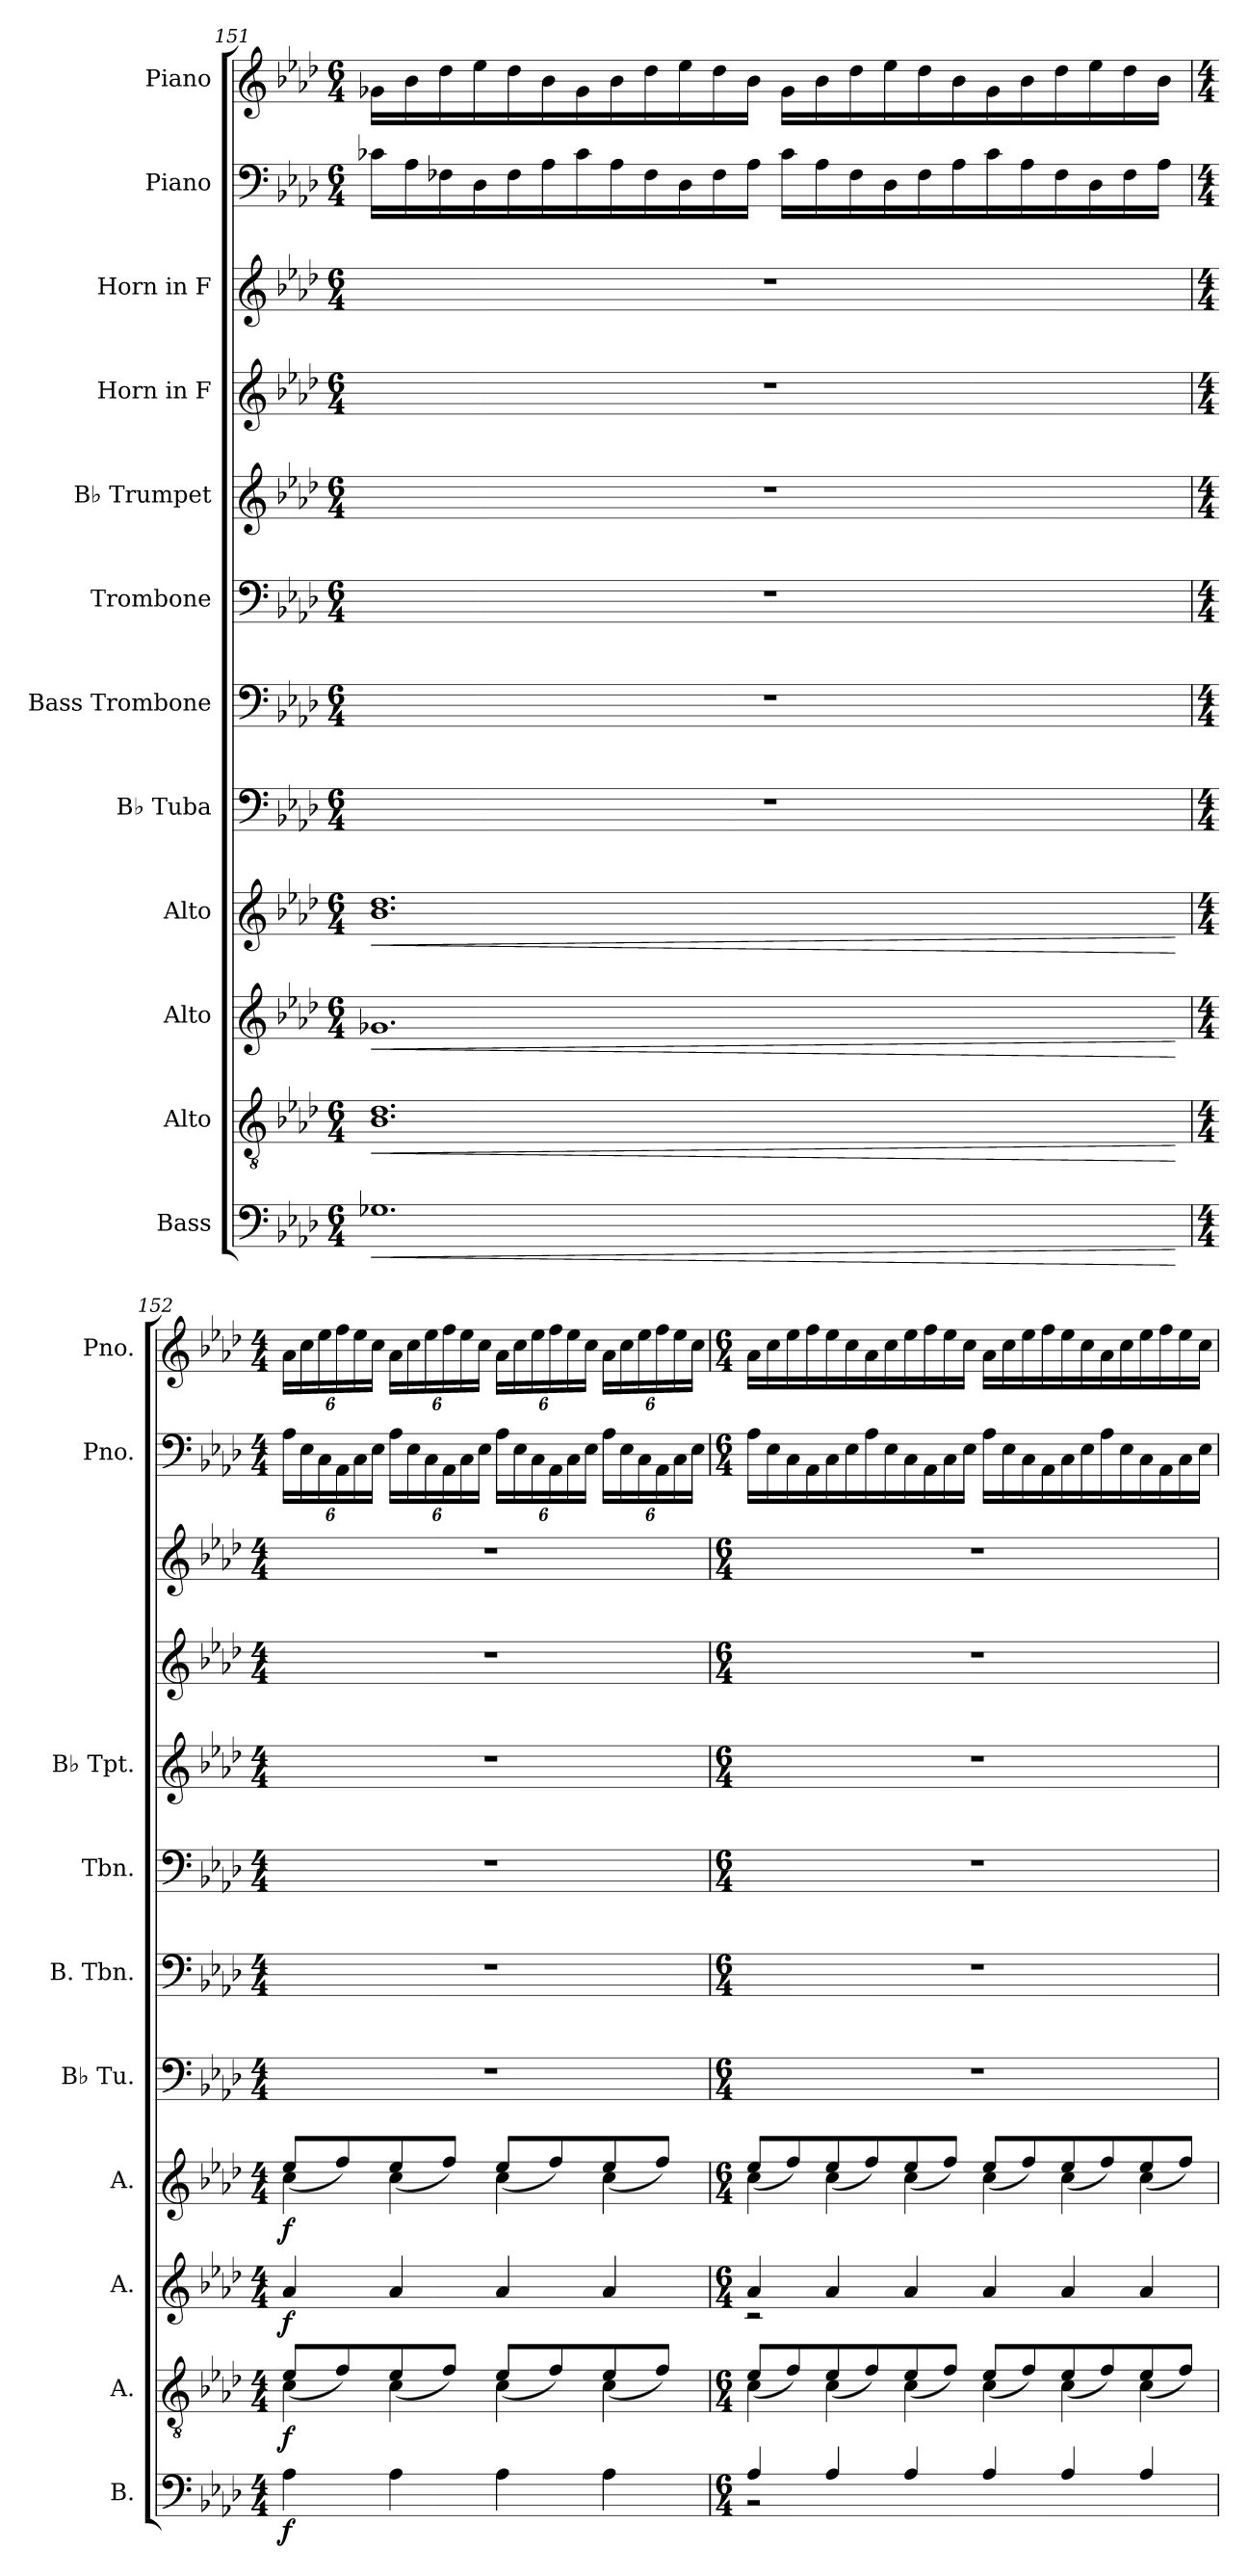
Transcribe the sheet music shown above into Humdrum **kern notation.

**kern	**dynam	**kern	**dynam	**kern	**dynam	**kern	**dynam	**kern	**kern	**kern	**kern	**kern	**kern	**kern	**kern
*part12	*part12	*part11	*part11	*part10	*part10	*part9	*part9	*part8	*part7	*part6	*part5	*part4	*part3	*part2	*part1
*staff12	*staff12	*staff11	*staff11	*staff10	*staff10	*staff9	*staff9	*staff8	*staff7	*staff6	*staff5	*staff4	*staff3	*staff2	*staff1
*I"Bass	*	*I"Alto	*	*I"Alto	*	*I"Alto	*	*I"B♭ Tuba	*I"Bass Trombone	*I"Trombone	*I"B♭ Trumpet	*I"Horn in F	*I"Horn in F	*I"Piano	*I"Piano
*I'B.	*	*I'A.	*	*I'A.	*	*I'A.	*	*I'B♭ Tu.	*I'B. Tbn.	*I'Tbn.	*I'B♭ Tpt.	*	*	*I'Pno.	*I'Pno.
!!LO:PB:g=z
*clefF4	*	*clefGv2	*	*clefG2	*	*clefG2	*	*clefF4	*clefF4	*clefF4	*clefG2	*clefG2	*clefG2	*clefF4	*clefG2
*	*	*	*	*	*	*	*	*	*	*	*ITrd1c2	*ITrd4c7	*ITrd4c7	*	*
*k[b-e-a-d-]	*	*k[b-e-a-d-]	*	*k[b-e-a-d-]	*	*k[b-e-a-d-]	*	*k[b-e-a-d-]	*k[b-e-a-d-]	*k[b-e-a-d-]	*k[b-e-a-d-g-c-]	*k[b-e-a-d-g-]	*k[b-e-a-d-g-]	*k[b-e-a-d-]	*k[b-e-a-d-]
*M6/4	*	*M6/4	*	*M6/4	*	*M6/4	*	*M6/4	*M6/4	*M6/4	*M6/4	*M6/4	*M6/4	*M6/4	*M6/4
=151	=151	=151	=151	=151	=151	=151	=151	=151	=151	=151	=151	=151	=151	=151	=151
!	!LO:HP:b	!	!LO:HP:b	!	!LO:HP:b	!	!LO:HP:b	!	!	!	!	!	!	!	!
1.G-X	<	1.B- 1.d-	<	1.g-X	<	1.b- 1.dd-	<	1.r	1.r	1.r	1.r	1.r	1.r	16c-X\LL	16g-X\LL
.	.	.	.	.	.	.	.	.	.	.	.	.	.	16A-\	16b-\
.	.	.	.	.	.	.	.	.	.	.	.	.	.	16F-X\	16dd-\
.	.	.	.	.	.	.	.	.	.	.	.	.	.	16D-\	16ee-\
.	.	.	.	.	.	.	.	.	.	.	.	.	.	16F-\	16dd-\
.	.	.	.	.	.	.	.	.	.	.	.	.	.	16A-\	16b-\
.	.	.	.	.	.	.	.	.	.	.	.	.	.	16c-\	16g-\
.	.	.	.	.	.	.	.	.	.	.	.	.	.	16A-\	16b-\
.	.	.	.	.	.	.	.	.	.	.	.	.	.	16F-\	16dd-\
.	.	.	.	.	.	.	.	.	.	.	.	.	.	16D-\	16ee-\
.	.	.	.	.	.	.	.	.	.	.	.	.	.	16F-\	16dd-\
.	.	.	.	.	.	.	.	.	.	.	.	.	.	16A-\JJ	16b-\JJ
.	.	.	.	.	.	.	.	.	.	.	.	.	.	16c-\LL	16g-\LL
.	.	.	.	.	.	.	.	.	.	.	.	.	.	16A-\	16b-\
.	.	.	.	.	.	.	.	.	.	.	.	.	.	16F-\	16dd-\
.	.	.	.	.	.	.	.	.	.	.	.	.	.	16D-\	16ee-\
.	.	.	.	.	.	.	.	.	.	.	.	.	.	16F-\	16dd-\
.	.	.	.	.	.	.	.	.	.	.	.	.	.	16A-\	16b-\
.	.	.	.	.	.	.	.	.	.	.	.	.	.	16c-\	16g-\
.	.	.	.	.	.	.	.	.	.	.	.	.	.	16A-\	16b-\
.	.	.	.	.	.	.	.	.	.	.	.	.	.	16F-\	16dd-\
.	.	.	.	.	.	.	.	.	.	.	.	.	.	16D-\	16ee-\
.	.	.	.	.	.	.	.	.	.	.	.	.	.	16F-\	16dd-\
.	.	.	.	.	.	.	.	.	.	.	.	.	.	16A-\JJ	16b-\JJ
.	[	.	[	.	[	.	[	.	.	.	.	.	.	.	.
!!LO:PB:g=z
=152	=152	=152	=152	=152	=152	=152	=152	=152	=152	=152	=152	=152	=152	=152	=152
*M4/4	*	*M4/4	*	*M4/4	*	*M4/4	*	*M4/4	*M4/4	*M4/4	*M4/4	*M4/4	*M4/4	*M4/4	*M4/4
*	*	*^	*	*	*	*^	*	*	*	*	*	*	*	*	*
*	*	*	*	*	*	*	*	*	*	*	*	*	*	*	*	*Xbrackettup	*Xbrackettup
!	!LO:DY:b	!	!	!LO:DY:b	!	!LO:DY:b	!	!	!LO:DY:b	!	!	!	!	!	!	!	!
4A-\	f	4c\	(8e-/L	f	4a-/	f	4cc\	(8ee-/L	f	1r	1r	1r	1r	1r	1r	24A-\LL	24a-\LL
.	.	.	.	.	.	.	.	.	.	.	.	.	.	.	.	24E-\	24cc\
.	.	.	.	.	.	.	.	.	.	.	.	.	.	.	.	24C\	24ee-\
.	.	.	8f/)	.	.	.	.	8ff/)	.	.	.	.	.	.	.	24AA-\	24ff\
.	.	.	.	.	.	.	.	.	.	.	.	.	.	.	.	24C\	24ee-\
.	.	.	.	.	.	.	.	.	.	.	.	.	.	.	.	24E-\JJ	24cc\JJ
4A-\	.	4c\	(8e-/	.	4a-/	.	4cc\	(8ee-/	.	.	.	.	.	.	.	24A-\LL	24a-\LL
.	.	.	.	.	.	.	.	.	.	.	.	.	.	.	.	24E-\	24cc\
.	.	.	.	.	.	.	.	.	.	.	.	.	.	.	.	24C\	24ee-\
.	.	.	8f/J)	.	.	.	.	8ff/J)	.	.	.	.	.	.	.	24AA-\	24ff\
.	.	.	.	.	.	.	.	.	.	.	.	.	.	.	.	24C\	24ee-\
.	.	.	.	.	.	.	.	.	.	.	.	.	.	.	.	24E-\JJ	24cc\JJ
4A-\	.	4c\	(8e-/L	.	4a-/	.	4cc\	(8ee-/L	.	.	.	.	.	.	.	24A-\LL	24a-\LL
.	.	.	.	.	.	.	.	.	.	.	.	.	.	.	.	24E-\	24cc\
.	.	.	.	.	.	.	.	.	.	.	.	.	.	.	.	24C\	24ee-\
.	.	.	8f/)	.	.	.	.	8ff/)	.	.	.	.	.	.	.	24AA-\	24ff\
.	.	.	.	.	.	.	.	.	.	.	.	.	.	.	.	24C\	24ee-\
.	.	.	.	.	.	.	.	.	.	.	.	.	.	.	.	24E-\JJ	24cc\JJ
4A-\	.	4c\	(8e-/	.	4a-/	.	4cc\	(8ee-/	.	.	.	.	.	.	.	24A-\LL	24a-\LL
.	.	.	.	.	.	.	.	.	.	.	.	.	.	.	.	24E-\	24cc\
.	.	.	.	.	.	.	.	.	.	.	.	.	.	.	.	24C\	24ee-\
.	.	.	8f/J)	.	.	.	.	8ff/J)	.	.	.	.	.	.	.	24AA-\	24ff\
.	.	.	.	.	.	.	.	.	.	.	.	.	.	.	.	24C\	24ee-\
.	.	.	.	.	.	.	.	.	.	.	.	.	.	.	.	24E-\JJ	24cc\JJ
!!LO:PB:g=z
=153	=153	=153	=153	=153	=153	=153	=153	=153	=153	=153	=153	=153	=153	=153	=153	=153	=153
*M6/4	*	*M6/4	*	*	*M6/4	*	*M6/4	*	*	*M6/4	*M6/4	*M6/4	*M6/4	*M6/4	*M6/4	*M6/4	*M6/4
*^	*	*	*	*	*^	*	*	*	*	*	*	*	*	*	*	*	*
4A-/	2r	.	4c\	(8e-/L	.	4a-/	2r	.	4cc\	(8ee-/L	.	1.r	1.r	1.r	1.r	1.r	1.r	16A-\LL	16a-\LL
.	.	.	.	.	.	.	.	.	.	.	.	.	.	.	.	.	.	16E-\	16cc\
.	.	.	.	8f/)	.	.	.	.	.	8ff/)	.	.	.	.	.	.	.	16C\	16ee-\
.	.	.	.	.	.	.	.	.	.	.	.	.	.	.	.	.	.	16AA-\	16ff\
4A-/	.	.	4c\	(8e-/	.	4a-/	.	.	4cc\	(8ee-/	.	.	.	.	.	.	.	16C\	16ee-\
.	.	.	.	.	.	.	.	.	.	.	.	.	.	.	.	.	.	16E-\	16cc\
.	.	.	.	8f/)	.	.	.	.	.	8ff/)	.	.	.	.	.	.	.	16A-\	16a-\
.	.	.	.	.	.	.	.	.	.	.	.	.	.	.	.	.	.	16E-\	16cc\
4A-/	1ryy	.	4c\	(8e-/	.	4a-/	1ryy	.	4cc\	(8ee-/	.	.	.	.	.	.	.	16C\	16ee-\
.	.	.	.	.	.	.	.	.	.	.	.	.	.	.	.	.	.	16AA-\	16ff\
.	.	.	.	8f/J)	.	.	.	.	.	8ff/J)	.	.	.	.	.	.	.	16C\	16ee-\
.	.	.	.	.	.	.	.	.	.	.	.	.	.	.	.	.	.	16E-\JJ	16cc\JJ
4A-/	.	.	4c\	(8e-/L	.	4a-/	.	.	4cc\	(8ee-/L	.	.	.	.	.	.	.	16A-\LL	16a-\LL
.	.	.	.	.	.	.	.	.	.	.	.	.	.	.	.	.	.	16E-\	16cc\
.	.	.	.	8f/)	.	.	.	.	.	8ff/)	.	.	.	.	.	.	.	16C\	16ee-\
.	.	.	.	.	.	.	.	.	.	.	.	.	.	.	.	.	.	16AA-\	16ff\
4A-/	.	.	4c\	(8e-/	.	4a-/	.	.	4cc\	(8ee-/	.	.	.	.	.	.	.	16C\	16ee-\
.	.	.	.	.	.	.	.	.	.	.	.	.	.	.	.	.	.	16E-\	16cc\
.	.	.	.	8f/)	.	.	.	.	.	8ff/)	.	.	.	.	.	.	.	16A-\	16a-\
.	.	.	.	.	.	.	.	.	.	.	.	.	.	.	.	.	.	16E-\	16cc\
4A-/	.	.	4c\	(8e-/	.	4a-/	.	.	4cc\	(8ee-/	.	.	.	.	.	.	.	16C\	16ee-\
.	.	.	.	.	.	.	.	.	.	.	.	.	.	.	.	.	.	16AA-\	16ff\
.	.	.	.	8f/J)	.	.	.	.	.	8ff/J)	.	.	.	.	.	.	.	16C\	16ee-\
.	.	.	.	.	.	.	.	.	.	.	.	.	.	.	.	.	.	16E-\JJ	16cc\JJ
*v	*v	*	*	*	*	*v	*v	*	*v	*v	*	*	*	*	*	*	*	*	*
*	*	*v	*v	*	*	*	*	*	*	*	*	*	*	*	*	*
=	=	=	=	=	=	=	=	=	=	=	=	=	=	=	=
*-	*-	*-	*-	*-	*-	*-	*-	*-	*-	*-	*-	*-	*-	*-	*-
